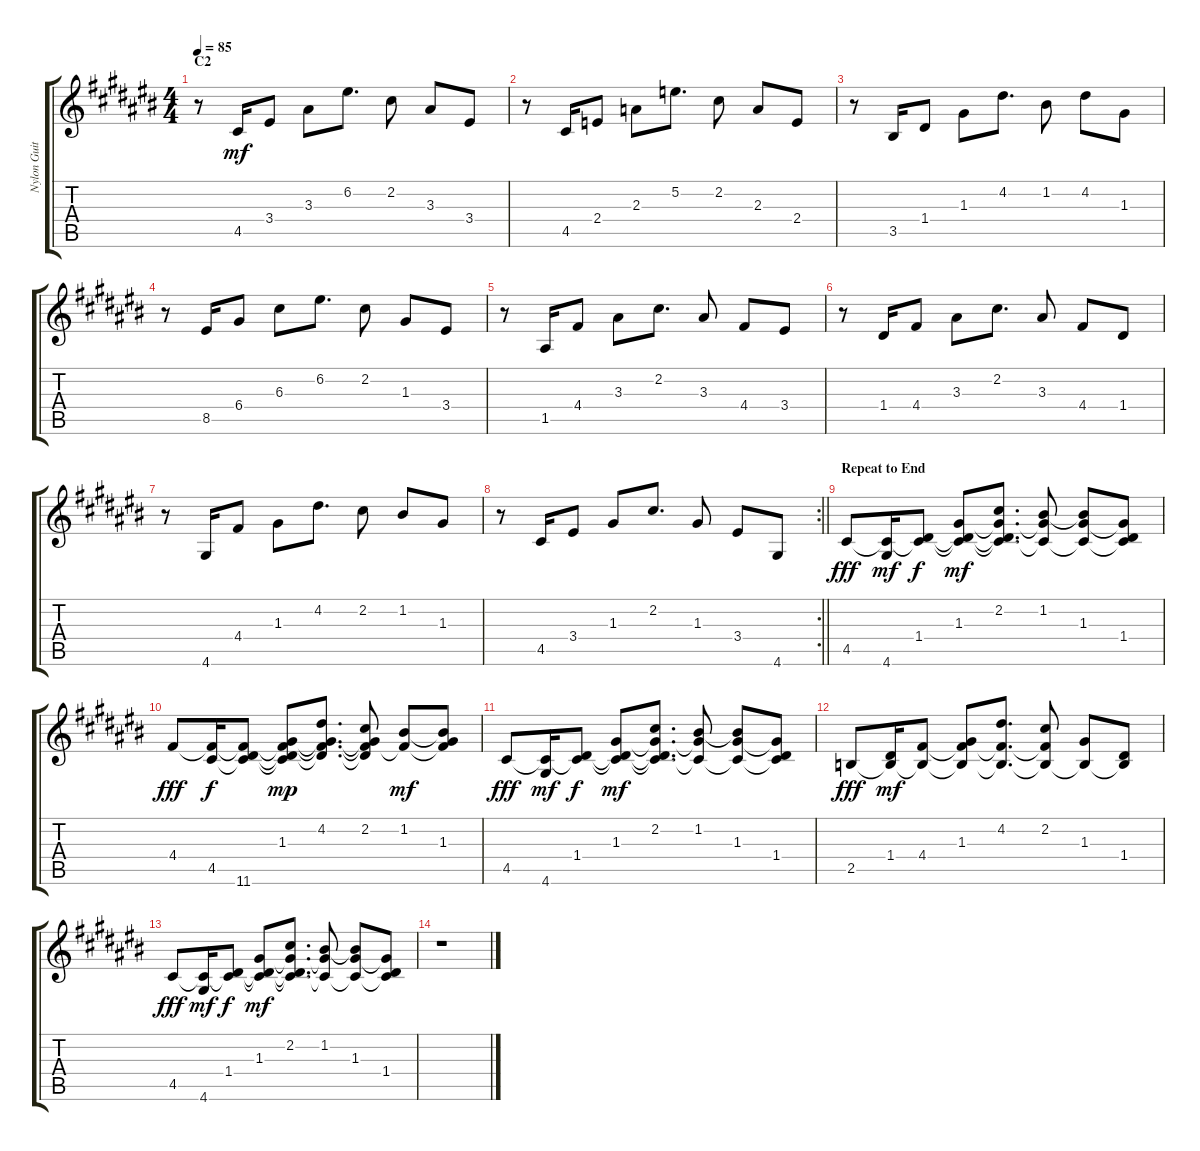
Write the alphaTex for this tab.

\track ("Nylon Guitar" "Nylon Guit") {instrument acousticguitarnylon}
\staff {score tabs}
\tuning (E4 B3 G3 D3 A2 E2) {hide}
\ts (4 4)
\section ("" "C2")
\tempo 85
\clef g2
\ks c#
r.8{dy mf} 4.5.16 3.4.8 3.3.8 6.2.8{d} 2.2.8 3.3.8 3.4.8 |
r.8 4.5.16 2.4.8 2.3.8 5.2.8{d} 2.2.8 2.3.8 2.4.8 |
r.8 3.5.16 1.4.8 1.3.8 4.2.8{d} 1.2.8 4.2.8 1.3.8 |
r.8 8.5.16 6.4.8 6.3.8 6.2.8{d} 2.2.8 1.3.8 3.4.8 |
r.8 1.5.16 4.4.8 3.3.8 2.2.8{d} 3.3.8 4.4.8 3.4.8 |
r.8 1.4.16 4.4.8 3.3.8 2.2.8{d} 3.3.8 4.4.8 1.4.8 |
r.8 4.6.16 4.4.8 1.3.8 4.2.8{d} 2.2.8 1.2.8 1.3.8 |
\rc 2
\barLineRight lightlight
r.8 4.5.16 3.4.8 1.3.8 2.2.8{d} 1.3.8 3.4.8 4.6.8 |
\section ("" "Repeat to End")
4.5.8{dy fff} (4.5{t} 4.6).16{dy mf} (1.4 4.5{t}).8{dy f} (1.3 1.4{t} 4.5{t}).8{dy mf} (2.2 1.3{t} 1.4{t} 4.5{t}).8{d} (1.2 1.3{t} 4.5{t}).8 (1.2{t} 1.3 4.5{t}).8 (1.3{t} 1.4 4.5{t}).8 |
4.4.8{dy fff} (4.4{t} 4.5).16{dy f} (4.4{t} 4.5{t} 11.6).8 (1.3 4.4{t} 4.5{t} 11.6{t}).8{dy mp} (4.2 1.3{t} 4.4{t} 11.6{t}).8{d} (2.2 1.3{t} 4.4{t} 11.6{t}).8 (1.2 4.4{t}).8{dy mf} (1.2{t} 1.3 4.4{t}).8 |
4.5.8{dy fff} (4.5{t} 4.6).16{dy mf} (1.4 4.5{t}).8{dy f} (1.3 1.4{t} 4.5{t}).8{dy mf} (2.2 1.3{t} 1.4{t} 4.5{t}).8{d} (1.2 1.3{t} 4.5{t}).8 (1.2{t} 1.3 4.5{t}).8 (1.3{t} 1.4 4.5{t}).8 |
2.5.8{dy fff} (1.4 2.5{t}).16{dy mf} (4.4 2.5{t}).8 (1.3 4.4{t} 2.5{t}).8 (4.2 4.4{t} 2.5{t}).8{d} (2.2 4.4{t} 2.5{t}).8 (1.3 2.5{t}).8 (1.4 2.5{t}).8 |
4.5.8{dy fff} (4.5{t} 4.6).16{dy mf} (1.4 4.5{t}).8{dy f} (1.3 1.4{t} 4.5{t}).8{dy mf} (2.2 1.3{t} 1.4{t} 4.5{t}).8{d} (1.2 1.3{t} 4.5{t}).8 (1.2{t} 1.3 4.5{t}).8 (1.3{t} 1.4 4.5{t}).8 |
r.1
